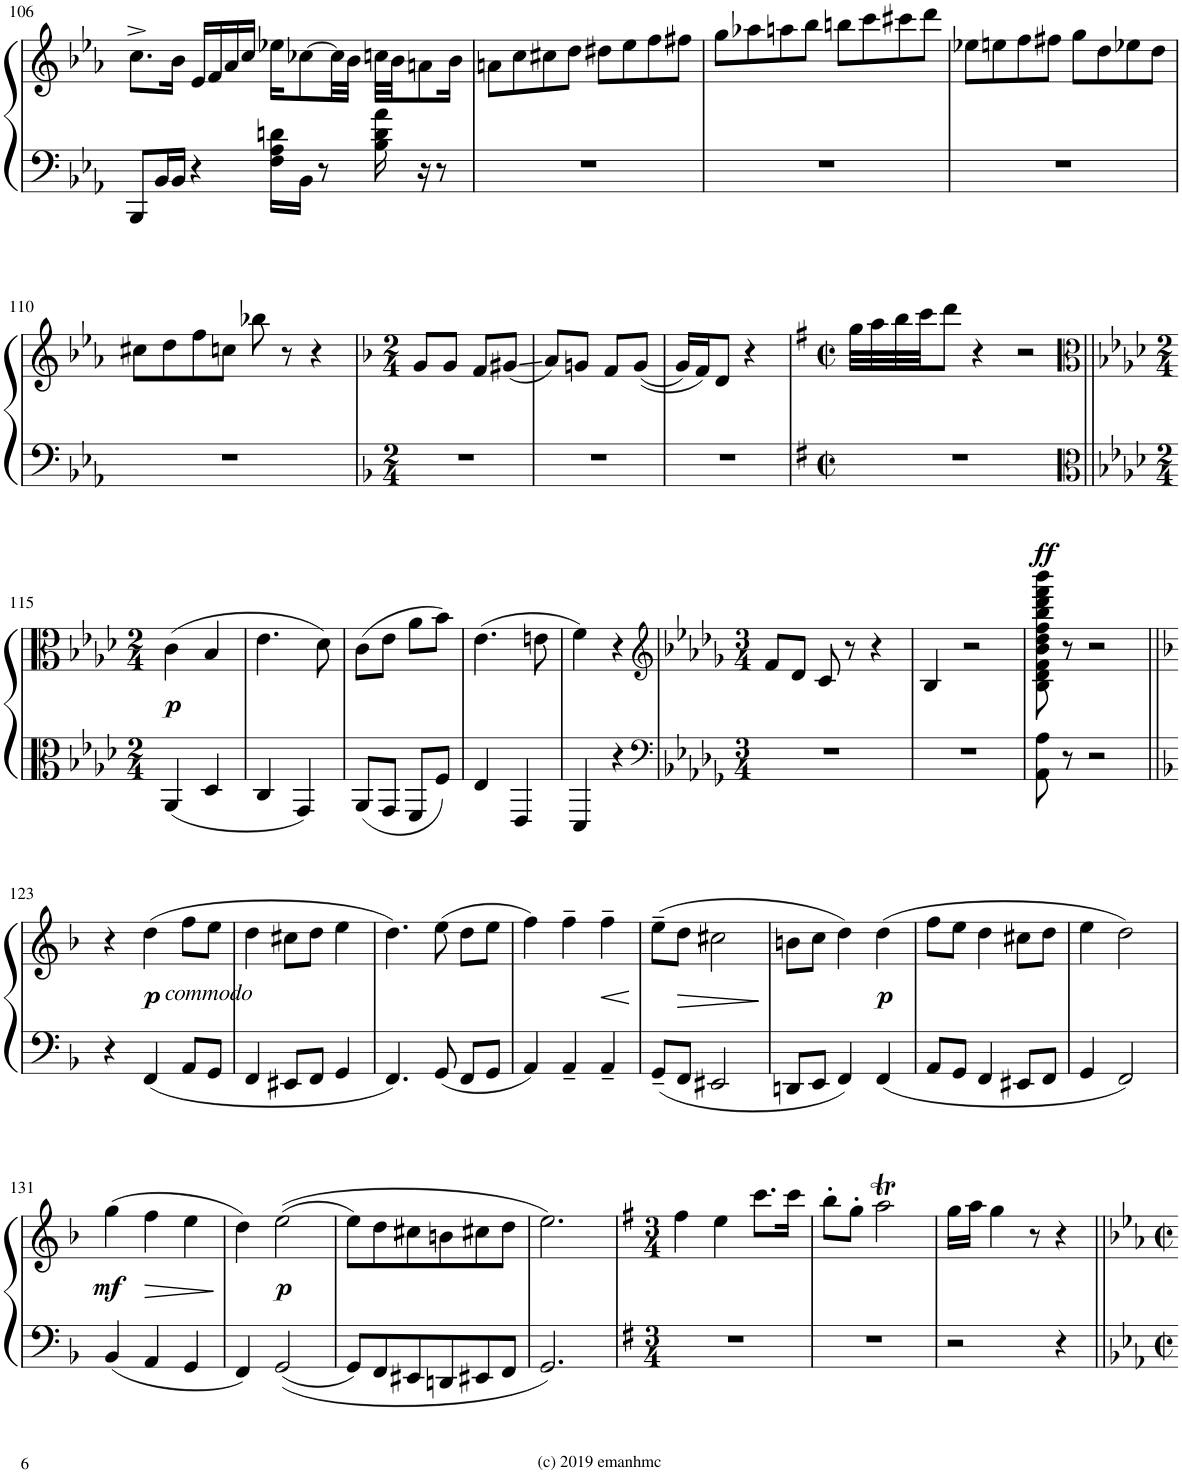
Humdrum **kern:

**kern	**kern	**dynam
*part1	*part1	*part1
*staff2	*staff1	*staff1/2
*I"Piano	*	*
*I'Pno.	*	*
!!LO:PB:g=z
*clefF4	*clefG2	*
*k[b-e-a-]	*k[b-e-a-]	*
*M2/2	*M2/2	*
*met(c|)	*met(c|)	*
=106	=106	=106
8BBB-/L	8.cc^\L	.
16BB-/L	.	.
16BB-/JJ	16b-\Jk	.
4r	16e-/LL	.
.	16f/	.
.	16a-/	.
.	16cc/JJ	.
16F\ 16A-\ 16dn\LL	16ee-X\KL	.
16BB-\JJ	[8cc-X\	.
8r	.	.
.	32cc-\LL]	.
.	32b-\JJJ	.
16B-\ 16d\ 16a-\	32ccn\LLL	.
.	32b-\JJ	.
16r	8an\	.
8r	.	.
.	16b-\Jk	.
=107	=107	=107
1r	8an\L	.
.	8cc\	.
.	8cc#X\	.
.	8dd\J	.
.	8dd#X\L	.
.	8ee-\	.
.	8ff\	.
.	8ff#X\J	.
=108	=108	=108
1r	8gg\L	.
.	8aa-X\	.
.	8aan\	.
.	8bb-\J	.
.	8bbn\L	.
.	8ccc\	.
.	8ccc#X\	.
.	8ddd\J	.
=109	=109	=109
1r	8ee-X\L	.
.	8een\	.
.	8ff\	.
.	8ff#X\J	.
.	8gg\L	.
.	8dd\	.
.	8ee-X\	.
.	8dd\J	.
!!LO:LB:g=z
=110	=110	=110
1r	8cc#X\L	.
.	8dd\	.
.	8ff\	.
.	8ccn\J	.
.	8bb-X\	.
.	8r	.
.	4r	.
=111	=111	=111
*k[b-]	*k[b-]	*
*M2/4	*M2/4	*
2r	8g/L	.
.	8g/J	.
.	8f/L	.
.	(8g#X/J	.
=112	=112	=112
2r	8a/L)	.
.	8gn/J	.
.	8f/L	.
.	((8g/J	.
=113	=113	=113
2r	16g/LL)	.
.	16f/J)	.
.	8d/J	.
.	4r	.
=114	=114	=114
*k[f#]	*k[f#]	*
*M2/2	*M2/2	*
*met(c|)	*met(c|)	*
1r	32gg\LLL	.
.	32aa\	.
.	32bb\	.
.	32ccc\JJ	.
.	8ddd\J	.
.	4r	.
.	2r	.
!!LO:LB:g=z
=115||	=115||	=115||
*clefC3	*clefC3	*
*k[b-e-a-d-]	*k[b-e-a-d-]	*
*M2/4	*M2/4	*
!	!	!LO:DY:b
4AA-/	(4c\	p
4D-/	4B-/	.
=116	=116	=116
4C/	4.e-\	.
4GG/	.	.
.	8d-\)	.
=117	=117	=117
8AA-/L	(8c\L	.
8GG/J	8e-\J	.
8FF/L	8a-\L	.
8F/J	8b-\J)	.
=118	=118	=118
4E-/	(4.e-\	.
4EE-/	.	.
.	8en\	.
=119	=119	=119
4DD-/	4f\)	.
4r	4r	.
=120	=120	=120
*clefF4	*clefG2	*
*k[b-e-a-d-g-]	*k[b-e-a-d-g-]	*
*M3/4	*M3/4	*
2.r	8f/L	.
.	8d-/J	.
.	8c/	.
.	8r	.
.	4r	.
=121	=121	=121
2.r	4B-/	.
.	2r	.
=122	=122	=122
8AA-\ 8A-\	8B-\ 8d-\ 8f\ 8b-\ 8dd-\ 8ff\ 8bb-\ 8ddd-\ 8fff\ 8bbb-\	.
8r	8r	.
2r	2r	.
!!LO:LB:g=z
=123||	=123||	=123||
*k[b-]	*k[b-]	*
4r	4r	.
!	!LO:TX:b:i:t=commodo	!
!	!	!LO:DY:b
4FF/	(4dd\	p
8AA/L	8ff\L	.
8GG/J	8ee\J	.
=124	=124	=124
4FF/	4dd\	.
8EE#X/L	8cc#X\L	.
8FF/J	8dd\J	.
4GG/	4ee\	.
=125	=125	=125
4.FF/	4.dd\)	.
8GG/	(8ee\	.
8FF/L	8dd\L	.
8GG/J	8ee\J	.
=126	=126	=126
4AA/	4ff\)	.
4AA~/	4ff~\	.
!	!	!LO:HP:b
4AA~/	4ff~\	<
.	.	[
=127	=127	=127
8GG~/L	(8ee~\L	.
!	!	!LO:HP:b
8FF/J	8dd\J	>
2EE#X/	2cc#X\	.
.	.	]
=128	=128	=128
8DDn/L	8bn\L	.
8EE/J	8cc\J	.
4FF/	4dd\)	.
!	!	!LO:DY:b
4FF/	(4dd\	p
=129	=129	=129
8AA/L	8ff\L	.
8GG/J	8ee\J	.
4FF/	4dd\	.
8EE#X/L	8cc#X\L	.
8FF/J	8dd\J	.
=130	=130	=130
4GG/	4ee\	.
2FF/	2dd\)	.
!!LO:LB:g=z
=131	=131	=131
!	!	!LO:DY:b
4BB-/	(4gg\	mf
!	!	!LO:HP:b
4AA/	4ff\	>
4GG/	4ee\	.
.	.	]
=132	=132	=132
4FF/	4dd\)	.
!	!	!LO:DY:b
2GG/	((2ee\	p
=133	=133	=133
8GG/L	8ee\L)	.
8FF/	8dd\	.
8EE#X/	8cc#X\	.
8DDn/	8bn\	.
8EE#X/	8cc#X\	.
8FF/J	8dd\J	.
=134	=134	=134
2.GG/	2.ee\)	.
=135	=135	=135
*k[f#]	*k[f#]	*
*M3/4	*M3/4	*
2.r	4ff#\	.
.	4ee\	.
.	8.ccc\L	.
.	16ccc\Jk	.
=136	=136	=136
2.r	8bb'\L	.
.	8gg'\J	.
.	2aaT\	.
=137	=137	=137
2r	16gg\LL	.
.	16aa\JJ	.
.	4gg\	.
.	8r	.
4r	4r	.
=||	=||	=||
*-	*-	*-
